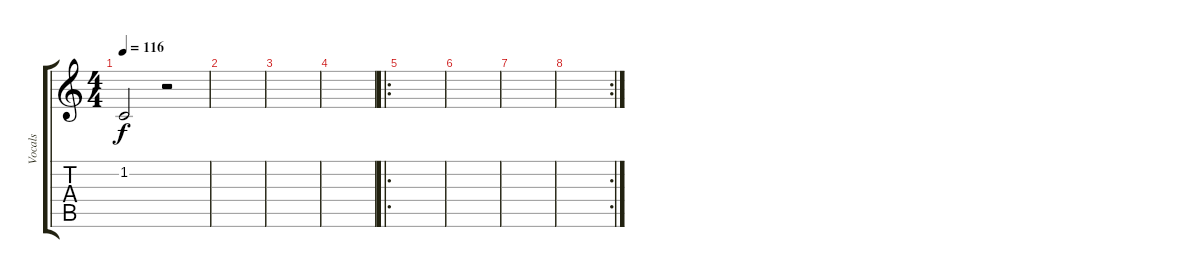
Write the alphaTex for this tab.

\track ("Vocals" "Vocals") {instrument lead1square bank 255}
\staff {score tabs}
\tuning (E4 B3 G3 D3 A2 E2) {hide}
\ts (4 4)
\tempo 116
\clef g2
\ks c
1.2{t}.2{dy f} r.2 |
|
|
|
\ro
|
|
|
\rc 2
